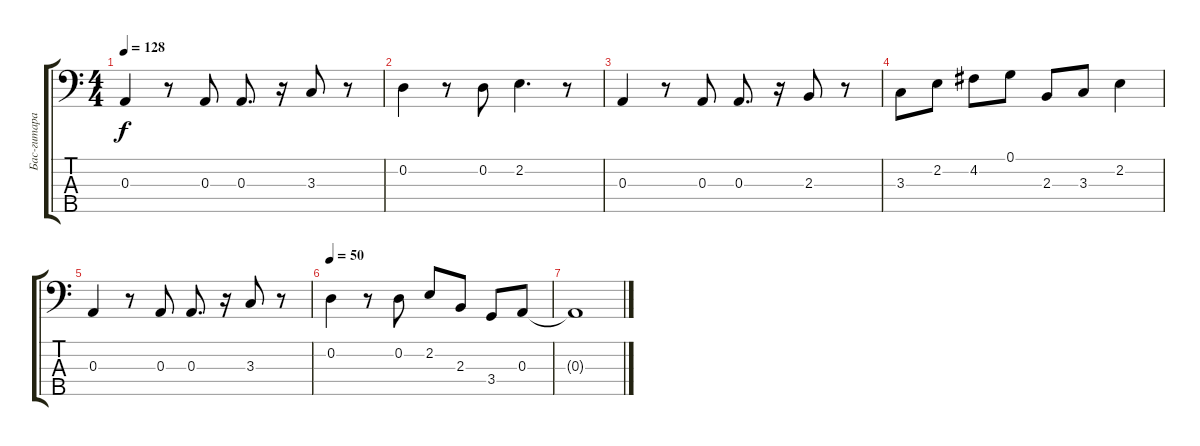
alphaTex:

\track ("Бас-гитара" "Бас-гитара") {instrument electricbassfinger}
\staff {score tabs}
\tuning (G2 D2 A1 E1 B0) {hide}
\ts (4 4)
\tempo 128
\clef f4
\ks c
0.3.4{dy f} r.8 0.3.8 0.3.8{d} r.16 3.3.8 r.8 |
0.2.4 r.8 0.2.8 2.2.4{d} r.8 |
0.3.4 r.8 0.3.8 0.3.8{d} r.16 2.3.8 r.8 |
3.3.8 2.2.8 4.2.8 0.1.8 2.3.8 3.3.8 2.2.4 |
0.3.4 r.8 0.3.8 0.3.8{d} r.16 3.3.8 r.8 |
\tempo 50
0.2.4 r.8 0.2.8 2.2.8 2.3.8 3.4.8 0.3.8 |
0.3{t}.1
